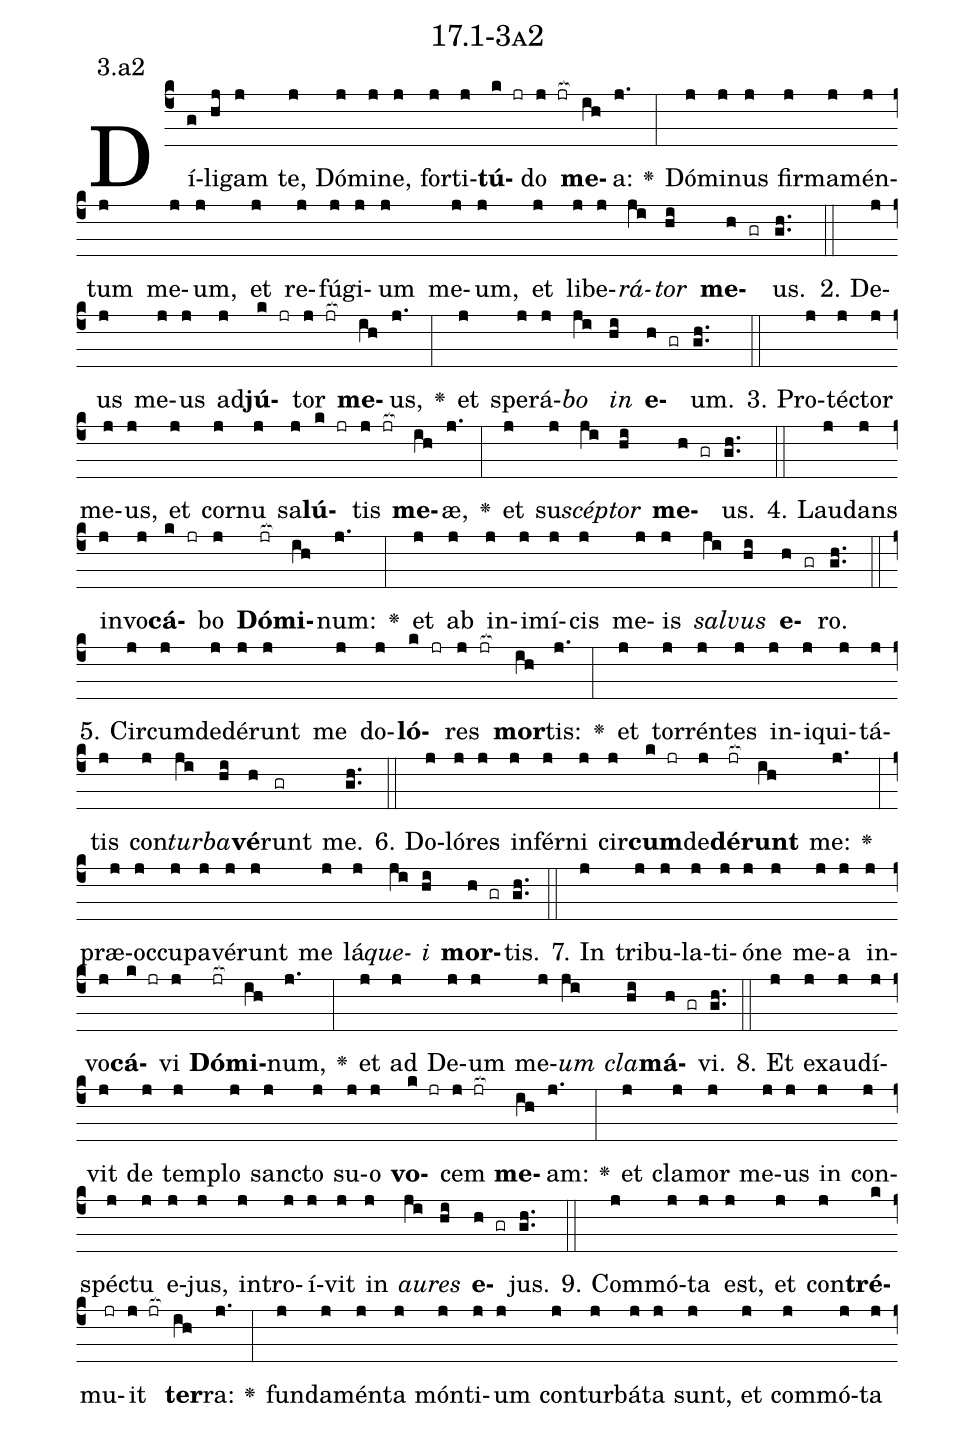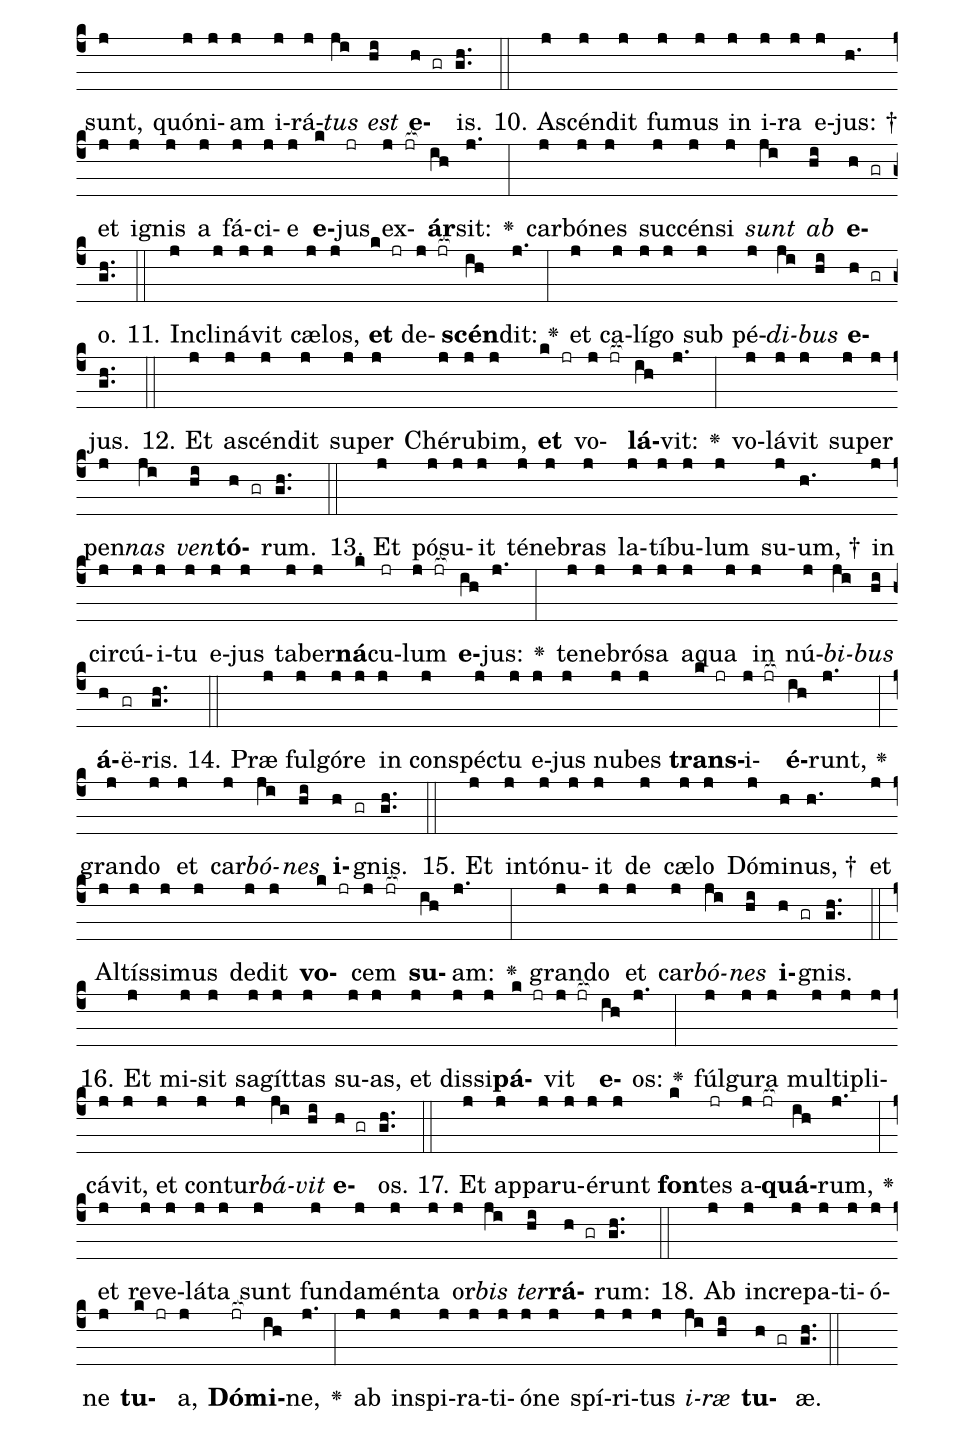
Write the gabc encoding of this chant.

name: 17.1-3a2;
annotation: 3.a2;
%%
(c4)Dí(g)li(hj)gam(j) te,(j) Dó(j)mi(j)ne,(j) for(j)ti(j)<b>tú</b>(k jr)do(j jr[ocb:1{]) <b>me</b>(ih[ocb:0}])a:(j.) <v>\greheightstar</v>(:) Dó(j)mi(j)nus(j) fir(j)ma(j)mén(j)tum(j) me(j)um,(j) et(j) re(j)fú(j)gi(j)um(j) me(j)um,(j) et(j) li(j)be(j)<i>rá</i>(ji)<i>tor</i>(hi) <b>me</b>(h gr)us.(gh..) (::)
2. De(j)us(j) me(j)us(j) ad(j)<b>jú</b>(k jr)tor(j jr[ocb:1{]) <b>me</b>(ih[ocb:0}])us,(j.) <v>\greheightstar</v>(:) et(j) spe(j)rá(j)<i>bo</i>(ji) <i>in</i>(hi) <b>e</b>(h gr)um.(gh..) (::)
3. Pro(j)téc(j)tor(j) me(j)us,(j) et(j) cor(j)nu(j) sa(j)<b>lú</b>(k jr)tis(j jr[ocb:1{]) <b>me</b>(ih[ocb:0}])æ,(j.) <v>\greheightstar</v>(:) et(j) su(j)<i>scép</i>(ji)<i>tor</i>(hi) <b>me</b>(h gr)us.(gh..) (::)
4. Lau(j)dans(j) in(j)vo(j)<b>cá</b>(k jr)bo(j) <b>Dó</b>(jr[ocb:1{])<b>mi</b>(ih[ocb:0}])num:(j.) <v>\greheightstar</v>(:) et(j) ab(j) in(j)i(j)mí(j)cis(j) me(j)is(j) <i>sal</i>(ji)<i>vus</i>(hi) <b>e</b>(h gr)ro.(gh..) (::)
5. Cir(j)cum(j)de(j)dé(j)runt(j) me(j) do(j)<b>ló</b>(k jr)res(j jr[ocb:1{]) <b>mor</b>(ih[ocb:0}])tis:(j.) <v>\greheightstar</v>(:) et(j) tor(j)rén(j)tes(j) in(j)i(j)qui(j)tá(j)tis(j) con(j)<i>tur</i>(ji)<i>ba</i>(hi)<b>vé</b>(h)runt(gr) me.(gh..) (::)
6. Do(j)ló(j)res(j) in(j)fér(j)ni(j) cir(j)<b>cum</b>(k jr)de(j)<b>dé</b>(jr[ocb:1{])<b>runt</b>(ih[ocb:0}]) me:(j.) <v>\greheightstar</v>(:) præ(j)oc(j)cu(j)pa(j)vé(j)runt(j) me(j) lá(j)<i>que</i>(ji)<i>i</i>(hi) <b>mor</b>(h gr)tis.(gh..) (::)
7. In(j) tri(j)bu(j)la(j)ti(j)ó(j)ne(j) me(j)a(j) in(j)vo(j)<b>cá</b>(k jr)vi(j) <b>Dó</b>(jr[ocb:1{])<b>mi</b>(ih[ocb:0}])num,(j.) <v>\greheightstar</v>(:) et(j) ad(j) De(j)um(j) me(j)<i>um</i>(ji) <i>cla</i>(hi)<b>má</b>(h gr)vi.(gh..) (::)
8. Et(j) ex(j)au(j)dí(j)vit(j) de(j) tem(j)plo(j) sanc(j)to(j) su(j)o(j) <b>vo</b>(k jr)cem(j jr[ocb:1{]) <b>me</b>(ih[ocb:0}])am:(j.) <v>\greheightstar</v>(:) et(j) cla(j)mor(j) me(j)us(j) in(j) con(j)spéc(j)tu(j) e(j)jus,(j) in(j)tro(j)í(j)vit(j) in(j) <i>au</i>(ji)<i>res</i>(hi) <b>e</b>(h gr)jus.(gh..) (::)
9. Com(j)mó(j)ta(j) est,(j) et(j) con(j)<b>tré</b>(k)mu(jr)it(j jr[ocb:1{]) <b>ter</b>(ih[ocb:0}])ra:(j.) <v>\greheightstar</v>(:) fun(j)da(j)mén(j)ta(j) món(j)ti(j)um(j) con(j)tur(j)bá(j)ta(j) sunt,(j) et(j) com(j)mó(j)ta(j) sunt,(j) quón(j)i(j)am(j) i(j)rá(j)<i>tus</i>(ji) <i>est</i>(hi) <b>e</b>(h gr)is.(gh..) (::)
10. A(j)scén(j)dit(j) fu(j)mus(j) in(j) i(j)ra(j) e(j)jus: †(h.) et(j) i(j)gnis(j) a(j) fá(j)ci(j)e(j) <b>e</b>(k)jus(jr) ex(j jr[ocb:1{])<b>ár</b>(ih[ocb:0}])sit:(j.) <v>\greheightstar</v>(:) car(j)bó(j)nes(j) suc(j)cén(j)si(j) <i>sunt</i>(ji) <i>ab</i>(hi) <b>e</b>(h gr)o.(gh..) (::)
11. In(j)cli(j)ná(j)vit(j) cæ(j)los,(j) <b>et</b>(k jr) de(j jr[ocb:1{])<b>scén</b>(ih[ocb:0}])dit:(j.) <v>\greheightstar</v>(:) et(j) ca(j)lí(j)go(j) sub(j) pé(j)<i>di</i>(ji)<i>bus</i>(hi) <b>e</b>(h gr)jus.(gh..) (::)
12. Et(j) a(j)scén(j)dit(j) su(j)per(j) Ché(j)ru(j)bim,(j) <b>et</b>(k jr) vo(j jr[ocb:1{])<b>lá</b>(ih[ocb:0}])vit:(j.) <v>\greheightstar</v>(:) vo(j)lá(j)vit(j) su(j)per(j) pen(j)<i>nas</i>(ji) <i>ven</i>(hi)<b>tó</b>(h gr)rum.(gh..) (::)
13. Et(j) pó(j)su(j)it(j) té(j)ne(j)bras(j) la(j)tí(j)bu(j)lum(j) su(j)um, †(h.) in(j) cir(j)cú(j)i(j)tu(j) e(j)jus(j) ta(j)ber(j)<b>ná</b>(k)cu(jr)lum(j jr[ocb:1{]) <b>e</b>(ih[ocb:0}])jus:(j.) <v>\greheightstar</v>(:) te(j)ne(j)bró(j)sa(j) a(j)qua(j) in(j) nú(j)<i>bi</i>(ji)<i>bus</i>(hi) <b>á</b>(h)ë(gr)ris.(gh..) (::)
14. Præ(j) ful(j)gó(j)re(j) in(j) con(j)spéc(j)tu(j) e(j)jus(j) nu(j)bes(j) <b>trans</b>(k jr)i(j jr[ocb:1{])<b>é</b>(ih[ocb:0}])runt,(j.) <v>\greheightstar</v>(:) gran(j)do(j) et(j) car(j)<i>bó</i>(ji)<i>nes</i>(hi) <b>i</b>(h gr)gnis.(gh..) (::)
15. Et(j) in(j)tó(j)nu(j)it(j) de(j) cæ(j)lo(j) Dó(j)mi(h)nus, †(h.) et(j) Al(j)tís(j)si(j)mus(j) de(j)dit(j) <b>vo</b>(k jr)cem(j jr[ocb:1{]) <b>su</b>(ih[ocb:0}])am:(j.) <v>\greheightstar</v>(:) gran(j)do(j) et(j) car(j)<i>bó</i>(ji)<i>nes</i>(hi) <b>i</b>(h gr)gnis.(gh..) (::)
16. Et(j) mi(j)sit(j) sa(j)gít(j)tas(j) su(j)as,(j) et(j) dis(j)si(j)<b>pá</b>(k jr)vit(j jr[ocb:1{]) <b>e</b>(ih[ocb:0}])os:(j.) <v>\greheightstar</v>(:) fúl(j)gu(j)ra(j) mul(j)ti(j)pli(j)cá(j)vit,(j) et(j) con(j)tur(j)<i>bá</i>(ji)<i>vit</i>(hi) <b>e</b>(h gr)os.(gh..) (::)
17. Et(j) ap(j)pa(j)ru(j)é(j)runt(j) <b>fon</b>(k)tes(jr) a(j jr[ocb:1{])<b>quá</b>(ih[ocb:0}])rum,(j.) <v>\greheightstar</v>(:) et(j) re(j)ve(j)lá(j)ta(j) sunt(j) fun(j)da(j)mén(j)ta(j) or(j)<i>bis</i>(ji) <i>ter</i>(hi)<b>rá</b>(h gr)rum:(gh..) (::)
18. Ab(j) in(j)cre(j)pa(j)ti(j)ó(j)ne(j) <b>tu</b>(k jr)a,(j) <b>Dó</b>(jr[ocb:1{])<b>mi</b>(ih[ocb:0}])ne,(j.) <v>\greheightstar</v>(:) ab(j) in(j)spi(j)ra(j)ti(j)ó(j)ne(j) spí(j)ri(j)tus(j) <i>i</i>(ji)<i>ræ</i>(hi) <b>tu</b>(h gr)æ.(gh..) (::)
